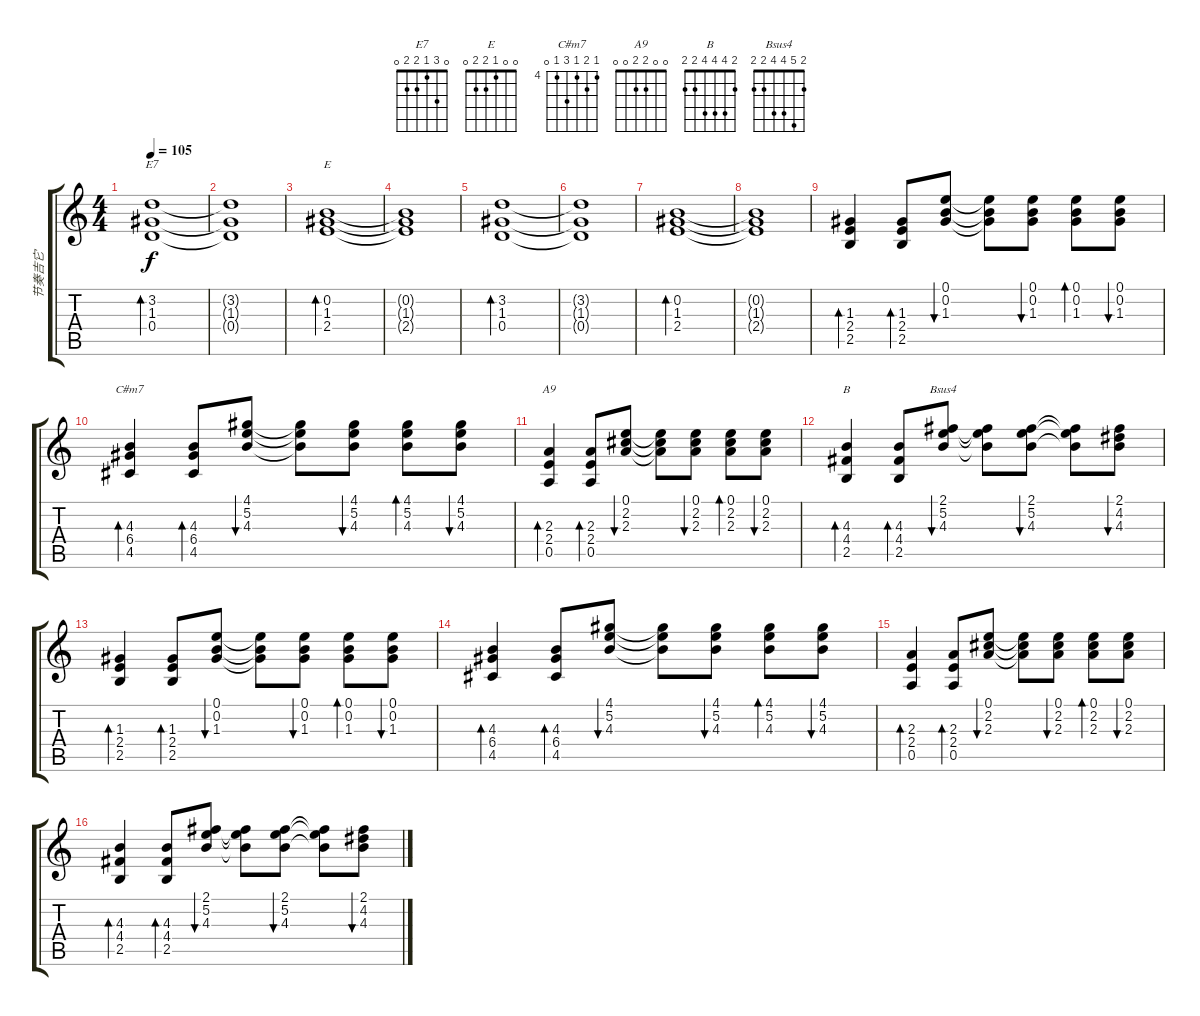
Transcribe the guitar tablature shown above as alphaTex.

\track ("节奏吉它" "节奏吉它") {instrument acousticguitarnylon}
\staff {score tabs}
\tuning (E4 B3 G3 D3 A2 E2) {hide}
\chord ("E7" 0 3 1 2 2 0)
\chord ("E" 0 0 1 2 2 0)
\chord ("C#m7" 4 5 4 6 4 0) {firstfret 4}
\chord ("A9" 0 0 2 2 0 0)
\chord ("B" 2 4 4 4 2 2)
\chord ("Bsus4" 2 5 4 4 2 2)
\ts (4 4)
\tempo 105
\clef g2
\ks c
(3.2 1.3 0.4).1{bd 480 ch "E7" dy f instrument acousticguitarnylon} |
(3.2{t} 1.3{t} 0.4{t}).1 |
(0.2 1.3 2.4).1{bd 480 ch "E"} |
(0.2{t} 1.3{t} 2.4{t}).1 |
(3.2 1.3 0.4).1{bd 480} |
(3.2{t} 1.3{t} 0.4{t}).1 |
(0.2 1.3 2.4).1{bd 480} |
(0.2{t} 1.3{t} 2.4{t}).1 |
(1.3 2.4 2.5).4{bd 30} (1.3 2.4 2.5).8{bd 30} (0.1 0.2 1.3).8{bu 30} (0.1{t} 0.2{t} 1.3{t}).8 (0.1 0.2 1.3).8{bu 30} (0.1 0.2 1.3).8{bd 30} (0.1 0.2 1.3).8{bu 30} |
(4.3 6.4 4.5).4{bd 30 ch "C#m7"} (4.3 6.4 4.5).8{bd 30} (4.1 5.2 4.3).8{bu 30} (4.1{t} 5.2{t} 4.3{t}).8 (4.1 5.2 4.3).8{bu 30} (4.1 5.2 4.3).8{bd 30} (4.1 5.2 4.3).8{bu 30} |
(2.3 2.4 0.5).4{bd 30 ch "A9"} (2.3 2.4 0.5).8{bd 30} (0.1 2.2 2.3).8{bu 30} (0.1{t} 2.2{t} 2.3{t}).8 (0.1 2.2 2.3).8{bu 30} (0.1 2.2 2.3).8{bd 30} (0.1 2.2 2.3).8{bu 30} |
(4.3 4.4 2.5).4{bd 30 ch "B"} (4.3 4.4 2.5).8{bd 30} (2.1 5.2 4.3).8{bu 30 ch "Bsus4"} (2.1{t} 5.2{t} 4.3{t}).8 (2.1 5.2 4.3).8{bu 30} (2.1{t} 5.2{t} 4.3{t}).8 (2.1 4.2 4.3).8{bu 30} |
(1.3 2.4 2.5).4{bd 30} (1.3 2.4 2.5).8{bd 30} (0.1 0.2 1.3).8{bu 30} (0.1{t} 0.2{t} 1.3{t}).8 (0.1 0.2 1.3).8{bu 30} (0.1 0.2 1.3).8{bd 30} (0.1 0.2 1.3).8{bu 30} |
(4.3 6.4 4.5).4{bd 30} (4.3 6.4 4.5).8{bd 30} (4.1 5.2 4.3).8{bu 30} (4.1{t} 5.2{t} 4.3{t}).8 (4.1 5.2 4.3).8{bu 30} (4.1 5.2 4.3).8{bd 30} (4.1 5.2 4.3).8{bu 30} |
(2.3 2.4 0.5).4{bd 30} (2.3 2.4 0.5).8{bd 30} (0.1 2.2 2.3).8{bu 30} (0.1{t} 2.2{t} 2.3{t}).8 (0.1 2.2 2.3).8{bu 30} (0.1 2.2 2.3).8{bd 30} (0.1 2.2 2.3).8{bu 30} |
(4.3 4.4 2.5).4{bd 30} (4.3 4.4 2.5).8{bd 30} (2.1 5.2 4.3).8{bu 30} (2.1{t} 5.2{t} 4.3{t}).8 (2.1 5.2 4.3).8{bu 30} (2.1{t} 5.2{t} 4.3{t}).8 (2.1 4.2 4.3).8{bu 30}
